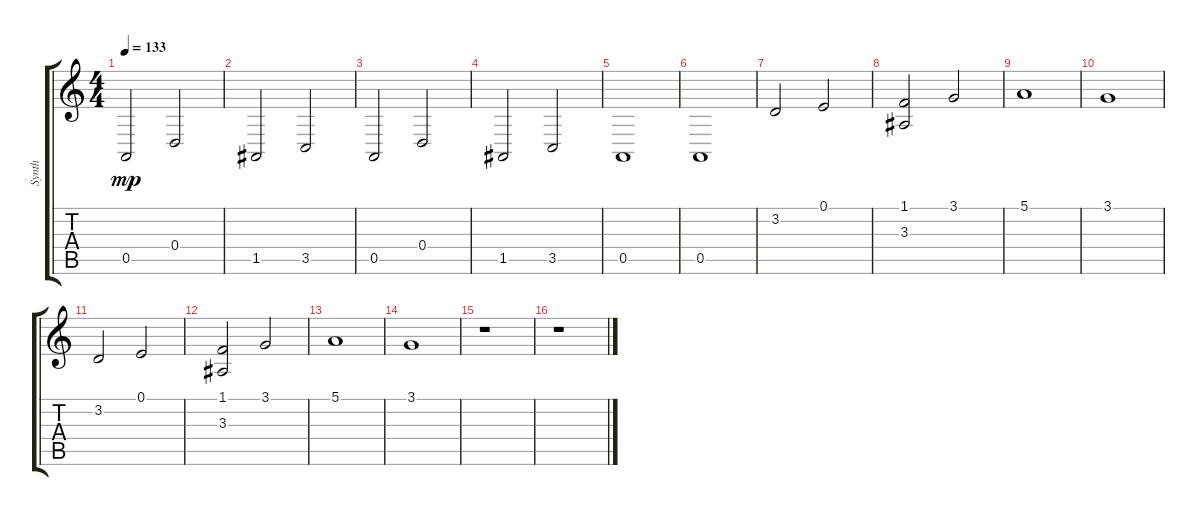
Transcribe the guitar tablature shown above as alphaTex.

\track ("Synth" "Synth") {instrument synthstrings1}
\staff {score tabs}
\tuning (E4 B3 G3 D3 A2 E2) {hide}
\ts (4 4)
\tempo 133
\clef g2
\ks c
0.5.2{dy mp} 0.4.2 |
1.5.2 3.5.2 |
0.5.2 0.4.2 |
1.5.2 3.5.2 |
0.5.1 |
0.5.1 |
3.2.2 0.1.2 |
(1.1 3.3).2 3.1.2 |
5.1.1 |
3.1.1 |
3.2.2 0.1.2 |
(1.1 3.3).2 3.1.2 |
5.1.1 |
3.1.1 |
r.1 |
r.1
